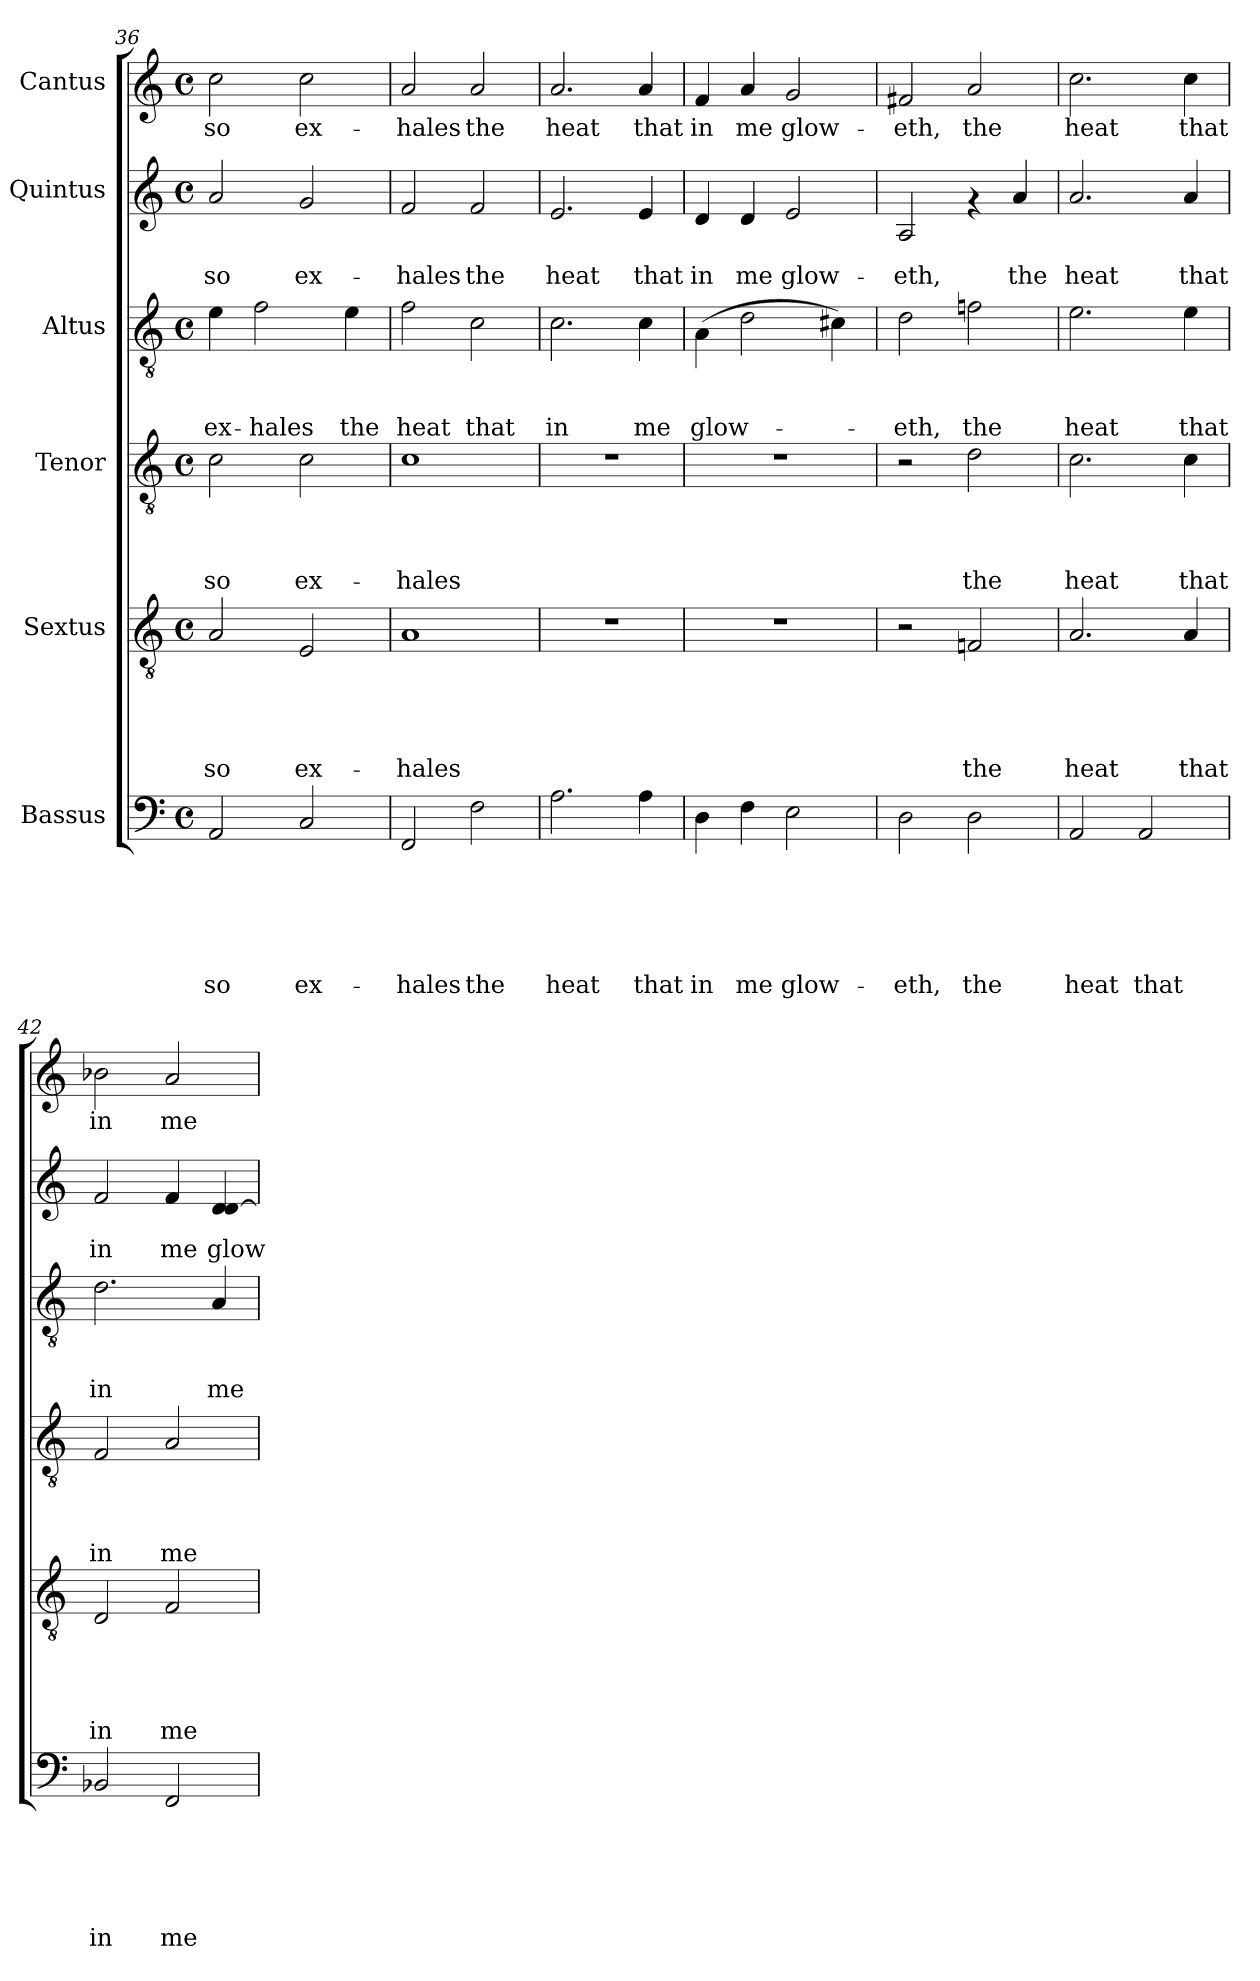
**kern	**text	**text	**text	**text	**text	**text	**kern	**text	**text	**text	**text	**text	**kern	**text	**text	**text	**text	**kern	**text	**text	**text	**kern	**text	**text	**kern	**text
*part6	*part6	*part6	*part6	*part6	*part6	*part6	*part5	*part5	*part5	*part5	*part5	*part5	*part4	*part4	*part4	*part4	*part4	*part3	*part3	*part3	*part3	*part2	*part2	*part2	*part1	*part1
*staff6	*staff6	*staff6	*staff6	*staff6	*staff6	*staff6	*staff5	*staff5	*staff5	*staff5	*staff5	*staff5	*staff4	*staff4	*staff4	*staff4	*staff4	*staff3	*staff3	*staff3	*staff3	*staff2	*staff2	*staff2	*staff1	*staff1
*I"Bassus	*	*	*	*	*	*	*I"Sextus	*	*	*	*	*	*I"Tenor	*	*	*	*	*I"Altus	*	*	*	*I"Quintus	*	*	*I"Cantus	*
!!LO:PB:g=z
*clefF4	*	*	*	*	*	*	*clefGv2	*	*	*	*	*	*clefGv2	*	*	*	*	*clefGv2	*	*	*	*clefG2	*	*	*clefG2	*
*k[]	*	*	*	*	*	*	*k[]	*	*	*	*	*	*k[]	*	*	*	*	*k[]	*	*	*	*k[]	*	*	*k[]	*
*C:	*	*	*	*	*	*	*C:	*	*	*	*	*	*C:	*	*	*	*	*C:	*	*	*	*C:	*	*	*C:	*
*M4/4	*	*	*	*	*	*	*M4/4	*	*	*	*	*	*M4/4	*	*	*	*	*M4/4	*	*	*	*M4/4	*	*	*M4/4	*
*met(c)	*	*	*	*	*	*	*met(c)	*	*	*	*	*	*met(c)	*	*	*	*	*met(c)	*	*	*	*met(c)	*	*	*met(c)	*
=36	=36	=36	=36	=36	=36	=36	=36	=36	=36	=36	=36	=36	=36	=36	=36	=36	=36	=36	=36	=36	=36	=36	=36	=36	=36	=36
!	!	!	!	!	!	!LO:LY:b	!	!	!	!	!	!LO:LY:b	!	!	!	!	!LO:LY:b	!	!	!	!LO:LY:b	!	!	!LO:LY:b	!	!LO:LY:b
2AA/	.	.	.	.	.	so	2A/	.	.	.	.	so	2c\	.	.	.	so	4e\	.	.	ex-	2a/	.	so	2cc\	so
!	!	!	!	!	!	!	!	!	!	!	!	!	!	!	!	!	!	!	!	!	!LO:LY:b	!	!	!	!	!
.	.	.	.	.	.	.	.	.	.	.	.	.	.	.	.	.	.	2f\	.	.	-hales	.	.	.	.	.
!	!	!	!	!	!	!LO:LY:b	!	!	!	!	!	!LO:LY:b	!	!	!	!	!LO:LY:b	!	!	!	!	!	!	!LO:LY:b	!	!LO:LY:b
2C/	.	.	.	.	.	ex-	2E/	.	.	.	.	ex-	2c\	.	.	.	ex-	.	.	.	.	2g/	.	ex-	2cc\	ex-
!	!	!	!	!	!	!	!	!	!	!	!	!	!	!	!	!	!	!	!	!	!LO:LY:b	!	!	!	!	!
.	.	.	.	.	.	.	.	.	.	.	.	.	.	.	.	.	.	4e\	.	.	the	.	.	.	.	.
=37	=37	=37	=37	=37	=37	=37	=37	=37	=37	=37	=37	=37	=37	=37	=37	=37	=37	=37	=37	=37	=37	=37	=37	=37	=37	=37
!	!	!	!	!	!	!LO:LY:b	!	!	!	!	!	!LO:LY:b	!	!	!	!	!LO:LY:b	!	!	!	!LO:LY:b	!	!	!LO:LY:b	!	!LO:LY:b
2FF/	.	.	.	.	.	-hales	1A	.	.	.	.	-hales	1c	.	.	.	-hales	2f\	.	.	heat	2f/	.	-hales	2a/	-hales
!	!	!	!	!	!	!LO:LY:b	!	!	!	!	!	!	!	!	!	!	!	!	!	!	!LO:LY:b	!	!	!LO:LY:b	!	!LO:LY:b
2F\	.	.	.	.	.	the	.	.	.	.	.	.	.	.	.	.	.	2c\	.	.	that	2f/	.	the	2a/	the
=38	=38	=38	=38	=38	=38	=38	=38	=38	=38	=38	=38	=38	=38	=38	=38	=38	=38	=38	=38	=38	=38	=38	=38	=38	=38	=38
!	!	!	!	!	!	!LO:LY:b	!	!	!	!	!	!	!	!	!	!	!	!	!	!	!LO:LY:b	!	!	!LO:LY:b	!	!LO:LY:b
2.A\	.	.	.	.	.	heat	1r	.	.	.	.	.	1r	.	.	.	.	2.c\	.	.	in	2.e/	.	heat	2.a/	heat
!	!	!	!	!	!	!LO:LY:b	!	!	!	!	!	!	!	!	!	!	!	!	!	!	!LO:LY:b	!	!	!LO:LY:b	!	!LO:LY:b
4A\	.	.	.	.	.	that	.	.	.	.	.	.	.	.	.	.	.	4c\	.	.	me	4e/	.	that	4a/	that
=39	=39	=39	=39	=39	=39	=39	=39	=39	=39	=39	=39	=39	=39	=39	=39	=39	=39	=39	=39	=39	=39	=39	=39	=39	=39	=39
!	!	!	!	!	!	!LO:LY:b	!	!	!	!	!	!	!	!	!	!	!	!	!	!	!LO:LY:b	!	!	!LO:LY:b	!	!LO:LY:b
4D\	.	.	.	.	.	in	1r	.	.	.	.	.	1r	.	.	.	.	(>4A\	.	.	glow-	4d/	.	in	4f/	in
!	!	!	!	!	!	!LO:LY:b	!	!	!	!	!	!	!	!	!	!	!	!	!	!	!	!	!	!LO:LY:b	!	!LO:LY:b
4F\	.	.	.	.	.	me	.	.	.	.	.	.	.	.	.	.	.	2d\	.	.	.	4d/	.	me	4a/	me
!	!	!	!	!	!	!LO:LY:b	!	!	!	!	!	!	!	!	!	!	!	!	!	!	!	!	!	!LO:LY:b	!	!LO:LY:b
2E\	.	.	.	.	.	glow-	.	.	.	.	.	.	.	.	.	.	.	.	.	.	.	2e/	.	glow-	2g/	glow-
.	.	.	.	.	.	.	.	.	.	.	.	.	.	.	.	.	.	4c#X\)	.	.	.	.	.	.	.	.
=40	=40	=40	=40	=40	=40	=40	=40	=40	=40	=40	=40	=40	=40	=40	=40	=40	=40	=40	=40	=40	=40	=40	=40	=40	=40	=40
!	!	!	!	!	!	!LO:LY:b	!	!	!	!	!	!	!	!	!	!	!	!	!	!	!LO:LY:b	!	!	!LO:LY:b	!	!LO:LY:b
2D\	.	.	.	.	.	-eth,	2r	.	.	.	.	.	2r	.	.	.	.	2d\	.	.	-eth,	2A/	.	-eth,	2f#X/	-eth,
!	!	!	!	!	!	!LO:LY:b	!	!	!	!	!	!LO:LY:b	!	!	!	!	!LO:LY:b	!	!	!	!LO:LY:b	!	!	!	!	!LO:LY:b
2D\	.	.	.	.	.	the	2Fn/	.	.	.	.	the	2d\	.	.	.	the	2fn\	.	.	the	4rf	.	.	2a/	the
!	!	!	!	!	!	!	!	!	!	!	!	!	!	!	!	!	!	!	!	!	!	!	!	!LO:LY:b	!	!
.	.	.	.	.	.	.	.	.	.	.	.	.	.	.	.	.	.	.	.	.	.	4a/	.	the	.	.
=41	=41	=41	=41	=41	=41	=41	=41	=41	=41	=41	=41	=41	=41	=41	=41	=41	=41	=41	=41	=41	=41	=41	=41	=41	=41	=41
!	!	!	!	!	!	!LO:LY:b	!	!	!	!	!	!LO:LY:b	!	!	!	!	!LO:LY:b	!	!	!	!LO:LY:b	!	!	!LO:LY:b	!	!LO:LY:b
2AA/	.	.	.	.	.	heat	2.A/	.	.	.	.	heat	2.c\	.	.	.	heat	2.e\	.	.	heat	2.a/	.	heat	2.cc\	heat
!	!	!	!	!	!	!LO:LY:b	!	!	!	!	!	!	!	!	!	!	!	!	!	!	!	!	!	!	!	!
2AA/	.	.	.	.	.	that	.	.	.	.	.	.	.	.	.	.	.	.	.	.	.	.	.	.	.	.
!	!	!	!	!	!	!	!	!	!	!	!	!LO:LY:b	!	!	!	!	!LO:LY:b	!	!	!	!LO:LY:b	!	!	!LO:LY:b	!	!LO:LY:b
.	.	.	.	.	.	.	4A/	.	.	.	.	that	4c\	.	.	.	that	4e\	.	.	that	4a/	.	that	4cc\	that
=42	=42	=42	=42	=42	=42	=42	=42	=42	=42	=42	=42	=42	=42	=42	=42	=42	=42	=42	=42	=42	=42	=42	=42	=42	=42	=42
!	!	!	!	!	!	!LO:LY:b	!	!	!	!	!	!LO:LY:b	!	!	!	!	!LO:LY:b	!	!	!	!LO:LY:b	!	!	!LO:LY:b	!	!LO:LY:b
2BB-X/	.	.	.	.	.	in	2D/	.	.	.	.	in	2F/	.	.	.	in	2.d\	.	.	in	2f/	.	in	2b-X\	in
!	!	!	!	!	!	!LO:LY:b	!	!	!	!	!	!LO:LY:b	!	!	!	!	!LO:LY:b	!	!	!	!	!	!	!LO:LY:b	!	!LO:LY:b
2FF/	.	.	.	.	.	me	2F/	.	.	.	.	me	2A/	.	.	.	me	.	.	.	.	4f/	.	me	2a/	me
!	!	!	!	!	!	!	!	!	!	!	!	!	!	!	!	!	!	!	!	!	!LO:LY:b	!	!	!LO:LY:b	!	!
.	.	.	.	.	.	.	.	.	.	.	.	.	.	.	.	.	.	4A/	.	.	me	4d/ [>4d/	.	glow-	.	.
=	=	=	=	=	=	=	=	=	=	=	=	=	=	=	=	=	=	=	=	=	=	=	=	=	=	=
*-	*-	*-	*-	*-	*-	*-	*-	*-	*-	*-	*-	*-	*-	*-	*-	*-	*-	*-	*-	*-	*-	*-	*-	*-	*-	*-
